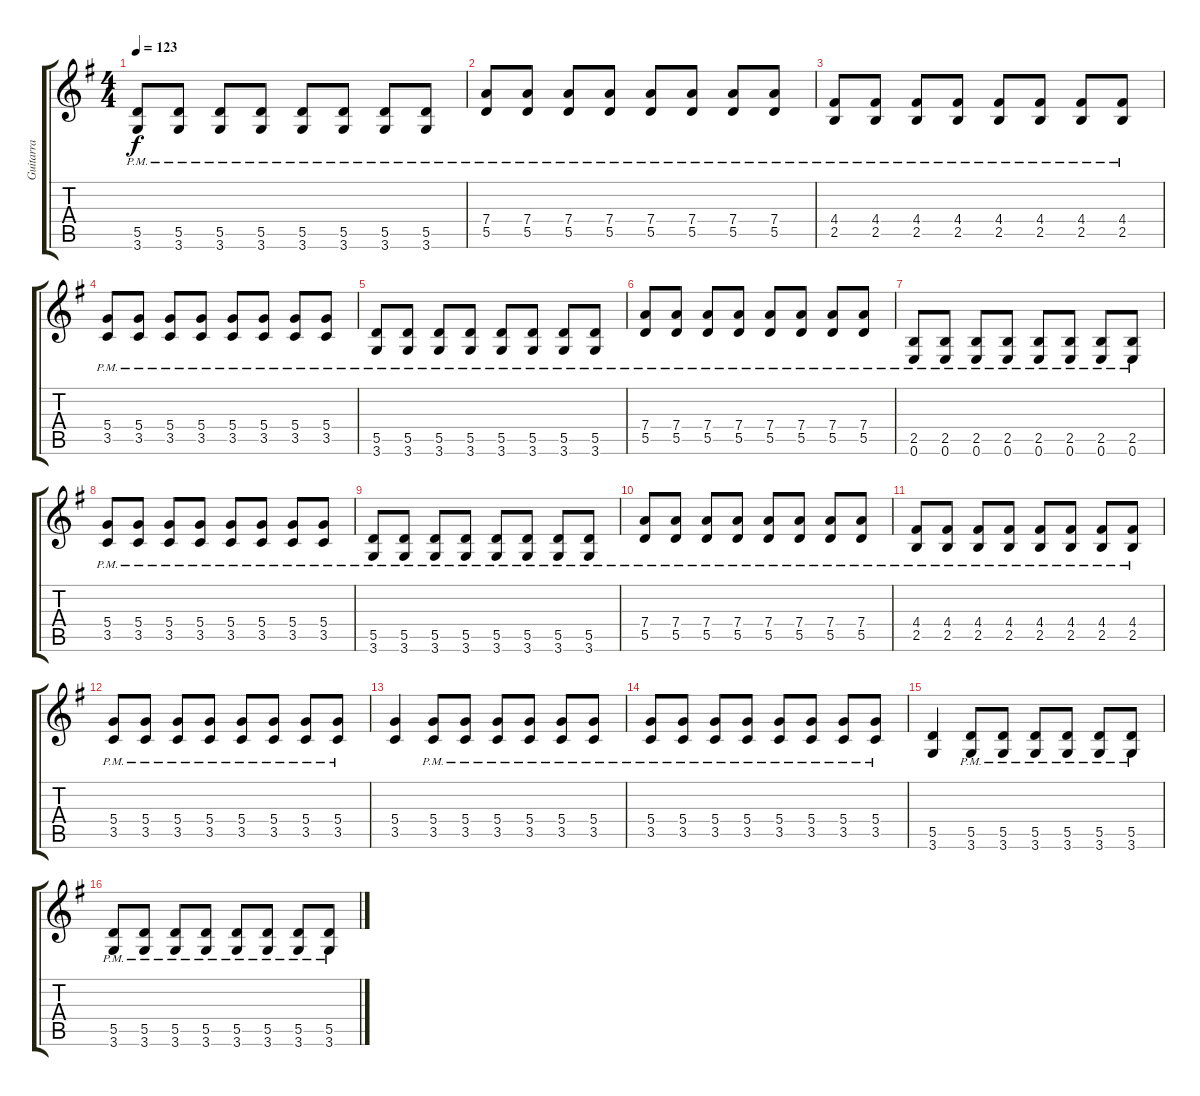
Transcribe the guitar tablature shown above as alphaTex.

\track ("Guitarra" "Guitarra") {instrument distortionguitar}
\staff {score tabs}
\tuning (E4 B3 G3 D3 A2 E2) {hide}
\ts (4 4)
\tempo 123
\clef g2
\ks g
(5.5{pm} 3.6{pm}).8{dy f} (5.5{pm} 3.6{pm}).8 (5.5{pm} 3.6{pm}).8 (5.5{pm} 3.6{pm}).8 (5.5{pm} 3.6{pm}).8 (5.5{pm} 3.6{pm}).8 (5.5{pm} 3.6{pm}).8 (5.5{pm} 3.6{pm}).8 |
(7.4{pm} 5.5{pm}).8 (7.4{pm} 5.5{pm}).8 (7.4{pm} 5.5{pm}).8 (7.4{pm} 5.5{pm}).8 (7.4{pm} 5.5{pm}).8 (7.4{pm} 5.5{pm}).8 (7.4{pm} 5.5{pm}).8 (7.4{pm} 5.5{pm}).8 |
(4.4{pm} 2.5{pm}).8 (4.4{pm} 2.5{pm}).8 (4.4{pm} 2.5{pm}).8 (4.4{pm} 2.5{pm}).8 (4.4{pm} 2.5{pm}).8 (4.4{pm} 2.5{pm}).8 (4.4{pm} 2.5{pm}).8 (4.4{pm} 2.5{pm}).8 |
(5.4{pm} 3.5{pm}).8 (5.4{pm} 3.5{pm}).8 (5.4{pm} 3.5{pm}).8 (5.4{pm} 3.5{pm}).8 (5.4{pm} 3.5{pm}).8 (5.4{pm} 3.5{pm}).8 (5.4{pm} 3.5{pm}).8 (5.4{pm} 3.5{pm}).8 |
(5.5{pm} 3.6{pm}).8 (5.5{pm} 3.6{pm}).8 (5.5{pm} 3.6{pm}).8 (5.5{pm} 3.6{pm}).8 (5.5{pm} 3.6{pm}).8 (5.5{pm} 3.6{pm}).8 (5.5{pm} 3.6{pm}).8 (5.5{pm} 3.6{pm}).8 |
(7.4{pm} 5.5{pm}).8 (7.4{pm} 5.5{pm}).8 (7.4{pm} 5.5{pm}).8 (7.4{pm} 5.5{pm}).8 (7.4{pm} 5.5{pm}).8 (7.4{pm} 5.5{pm}).8 (7.4{pm} 5.5{pm}).8 (7.4{pm} 5.5{pm}).8 |
(2.5{pm} 0.6{pm}).8 (2.5{pm} 0.6{pm}).8 (2.5{pm} 0.6{pm}).8 (2.5{pm} 0.6{pm}).8 (2.5{pm} 0.6{pm}).8 (2.5{pm} 0.6{pm}).8 (2.5{pm} 0.6{pm}).8 (2.5{pm} 0.6{pm}).8 |
(5.4{pm} 3.5{pm}).8 (5.4{pm} 3.5{pm}).8 (5.4{pm} 3.5{pm}).8 (5.4{pm} 3.5{pm}).8 (5.4{pm} 3.5{pm}).8 (5.4{pm} 3.5{pm}).8 (5.4{pm} 3.5{pm}).8 (5.4{pm} 3.5{pm}).8 |
(5.5{pm} 3.6{pm}).8 (5.5{pm} 3.6{pm}).8 (5.5{pm} 3.6{pm}).8 (5.5{pm} 3.6{pm}).8 (5.5{pm} 3.6{pm}).8 (5.5{pm} 3.6{pm}).8 (5.5{pm} 3.6{pm}).8 (5.5{pm} 3.6{pm}).8 |
(7.4{pm} 5.5{pm}).8 (7.4{pm} 5.5{pm}).8 (7.4{pm} 5.5{pm}).8 (7.4{pm} 5.5{pm}).8 (7.4{pm} 5.5{pm}).8 (7.4{pm} 5.5{pm}).8 (7.4{pm} 5.5{pm}).8 (7.4{pm} 5.5{pm}).8 |
(4.4{pm} 2.5{pm}).8 (4.4{pm} 2.5{pm}).8 (4.4{pm} 2.5{pm}).8 (4.4{pm} 2.5{pm}).8 (4.4{pm} 2.5{pm}).8 (4.4{pm} 2.5{pm}).8 (4.4{pm} 2.5{pm}).8 (4.4{pm} 2.5{pm}).8 |
(5.4{pm} 3.5{pm}).8 (5.4{pm} 3.5{pm}).8 (5.4{pm} 3.5{pm}).8 (5.4{pm} 3.5{pm}).8 (5.4{pm} 3.5{pm}).8 (5.4{pm} 3.5{pm}).8 (5.4{pm} 3.5{pm}).8 (5.4{pm} 3.5{pm}).8 |
(5.4 3.5).4{volume 9} (5.4{pm} 3.5{pm}).8 (5.4{pm} 3.5{pm}).8 (5.4{pm} 3.5{pm}).8 (5.4{pm} 3.5{pm}).8 (5.4{pm} 3.5{pm}).8 (5.4{pm} 3.5{pm}).8 |
(5.4{pm} 3.5{pm}).8 (5.4{pm} 3.5{pm}).8 (5.4{pm} 3.5{pm}).8 (5.4{pm} 3.5{pm}).8 (5.4{pm} 3.5{pm}).8 (5.4{pm} 3.5{pm}).8 (5.4{pm} 3.5{pm}).8 (5.4{pm} 3.5{pm}).8 |
(5.5 3.6).4 (5.5{pm} 3.6{pm}).8 (5.5{pm} 3.6{pm}).8 (5.5{pm} 3.6{pm}).8 (5.5{pm} 3.6{pm}).8 (5.5{pm} 3.6{pm}).8 (5.5{pm} 3.6{pm}).8 |
(5.5{pm} 3.6{pm}).8 (5.5{pm} 3.6{pm}).8 (5.5{pm} 3.6{pm}).8 (5.5{pm} 3.6{pm}).8 (5.5{pm} 3.6{pm}).8 (5.5{pm} 3.6{pm}).8 (5.5{pm} 3.6{pm}).8 (5.5{pm} 3.6{pm}).8
